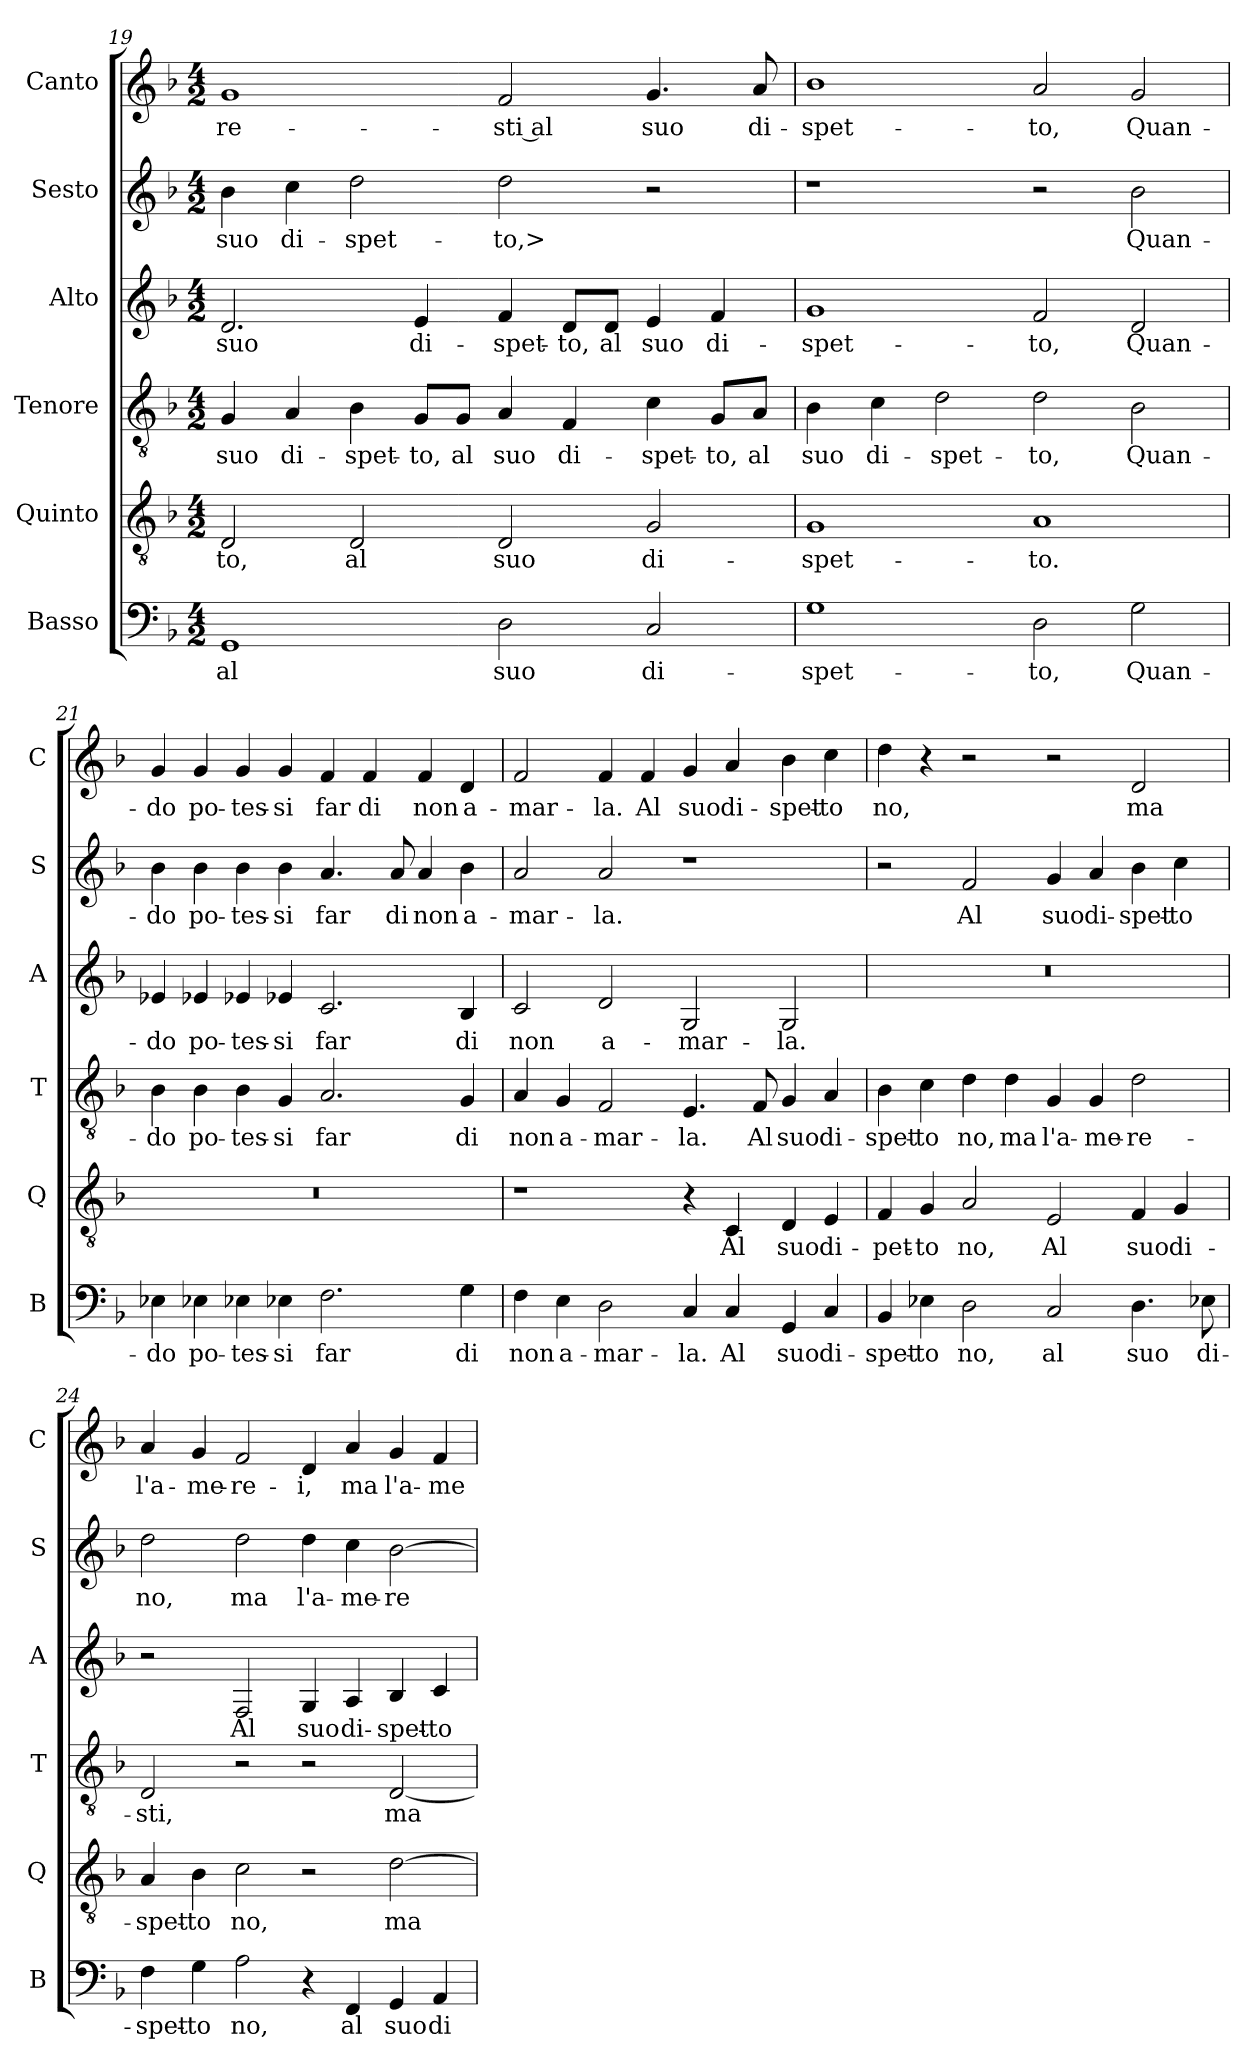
**kern	**text	**kern	**text	**kern	**text	**kern	**text	**kern	**text	**kern	**text
*part6	*part6	*part5	*part5	*part4	*part4	*part3	*part3	*part2	*part2	*part1	*part1
*staff6	*staff6	*staff5	*staff5	*staff4	*staff4	*staff3	*staff3	*staff2	*staff2	*staff1	*staff1
*I"Basso	*	*I"Quinto	*	*I"Tenore	*	*I"Alto	*	*I"Sesto	*	*I"Canto	*
*I'B	*	*I'Q	*	*I'T	*	*I'A	*	*I'S	*	*I'C	*
*clefF4	*	*clefGv2	*	*clefGv2	*	*clefG2	*	*clefG2	*	*clefG2	*
*k[b-]	*	*k[b-]	*	*k[b-]	*	*k[b-]	*	*k[b-]	*	*k[b-]	*
*d:	*	*d:	*	*d:	*	*d:	*	*d:	*	*d:	*
*M4/2	*	*M4/2	*	*M4/2	*	*M4/2	*	*M4/2	*	*M4/2	*
=19	=19	=19	=19	=19	=19	=19	=19	=19	=19	=19	=19
1GG	al	2D	-to,	4G	suo	2.d	suo	4b-	suo	1g	-re-
.	.	.	.	4A	di-	.	.	4cc	di-	.	.
.	.	2D	al	4B-	-spet-	.	.	2dd	-spet-	.	.
.	.	.	.	8GL	-to,	4e	di-	.	.	.	.
.	.	.	.	8GJ	al	.	.	.	.	.	.
2D	suo	2D	suo	4A	suo	4f	-spet-	2dd	-to,>	2f	-sti al
.	.	.	.	4F	di-	8dL	-to,	.	.	.	.
.	.	.	.	.	.	8dJ	al	.	.	.	.
2C	di-	2G	di-	4c	-spet-	4e	suo	2r	.	4.g	suo
.	.	.	.	8GL	-to,	4f	di-	.	.	.	.
.	.	.	.	8AJ	al	.	.	.	.	8a	di-
=20	=20	=20	=20	=20	=20	=20	=20	=20	=20	=20	=20
1G	-spet-	1G	-spet-	4B-	suo	1g	-spet-	1r	.	1b-	-spet-
.	.	.	.	4c	di-	.	.	.	.	.	.
.	.	.	.	2d	-spet-	.	.	.	.	.	.
2D	-to,	1A	-to.	2d	-to,	2f	-to,	2r	.	2a	-to,
2G	Quan-	.	.	2B-	Quan-	2d	Quan-	2b-	Quan-	2g	Quan-
=21	=21	=21	=21	=21	=21	=21	=21	=21	=21	=21	=21
4E-X	-do	0r	.	4B-	-do	4e-X	-do	4b-	-do	4g	-do
4E-X	po-	.	.	4B-	po-	4e-X	po-	4b-	po-	4g	po-
4E-X	-tes-	.	.	4B-	-tes-	4e-X	-tes-	4b-	-tes-	4g	-tes-
4E-X	-si	.	.	4G	-si	4e-X	-si	4b-	-si	4g	-si
2.F	far	.	.	2.A	far	2.c	far	4.a	far	4f	far
.	.	.	.	.	.	.	.	.	.	4f	di
.	.	.	.	.	.	.	.	8a	di	.	.
.	.	.	.	.	.	.	.	4a	non	4f	non
4G	di	.	.	4G	di	4B-	di	4b-	a-	4d	a-
=22	=22	=22	=22	=22	=22	=22	=22	=22	=22	=22	=22
4F	non	1r	.	4A	non	2c	non	2a	-mar-	2f	-mar-
4E	a-	.	.	4G	a-	.	.	.	.	.	.
2D	-mar-	.	.	2F	-mar-	2d	a-	2a	-la.	4f	-la.
.	.	.	.	.	.	.	.	.	.	4f	Al
4C	-la.	4r	.	4.E	-la.	2G	-mar-	1r	.	4g	suo
4C	Al	4C	Al	.	.	.	.	.	.	4a	di-
.	.	.	.	8F	Al	.	.	.	.	.	.
4GG	suo	4D	suo	4G	suo	2G	-la.	.	.	4b-	-spet-
4C	di-	4E	di-	4A	di-	.	.	.	.	4cc	-to
=23	=23	=23	=23	=23	=23	=23	=23	=23	=23	=23	=23
4BB-	-spet-	4F	-pet-	4B-	-spet-	0r	.	2r	.	4dd	no,
4E-X	-to	4G	-to	4c	-to	.	.	.	.	4r	.
2D	no,	2A	no,	4d	no,	.	.	2f	Al	2r	.
.	.	.	.	4d	ma	.	.	.	.	.	.
2C	al	2E	Al	4G	l'a-	.	.	4g	suo	2r	.
.	.	.	.	4G	-me-	.	.	4a	di-	.	.
4.D	suo	4F	suo	2d	-re-	.	.	4b-	-spet-	2d	ma
.	.	4G	di-	.	.	.	.	4cc	-to	.	.
8E-X	di-	.	.	.	.	.	.	.	.	.	.
=24	=24	=24	=24	=24	=24	=24	=24	=24	=24	=24	=24
4F	-spet-	4A	-spet-	2D	-sti,	2r	.	2dd	no,	4a	l'a-
4G	-to	4B-	-to	.	.	.	.	.	.	4g	-me-
2A	no,	2c	no,	2r	.	2F	Al	2dd	ma	2f	-re-
4r	.	2r	.	2r	.	4G	suo	4dd	l'a-	4d	-i,
4FF	al	.	.	.	.	4A	di-	4cc	-me-	4a	ma
4GG	suo	[2d	ma	[2D	ma	4B-	-spet-	[2b-	-re-	4g	l'a-
4AA	di-	.	.	.	.	4c	-to	.	.	4f	-me-
=	=	=	=	=	=	=	=	=	=	=	=
*-	*-	*-	*-	*-	*-	*-	*-	*-	*-	*-	*-
